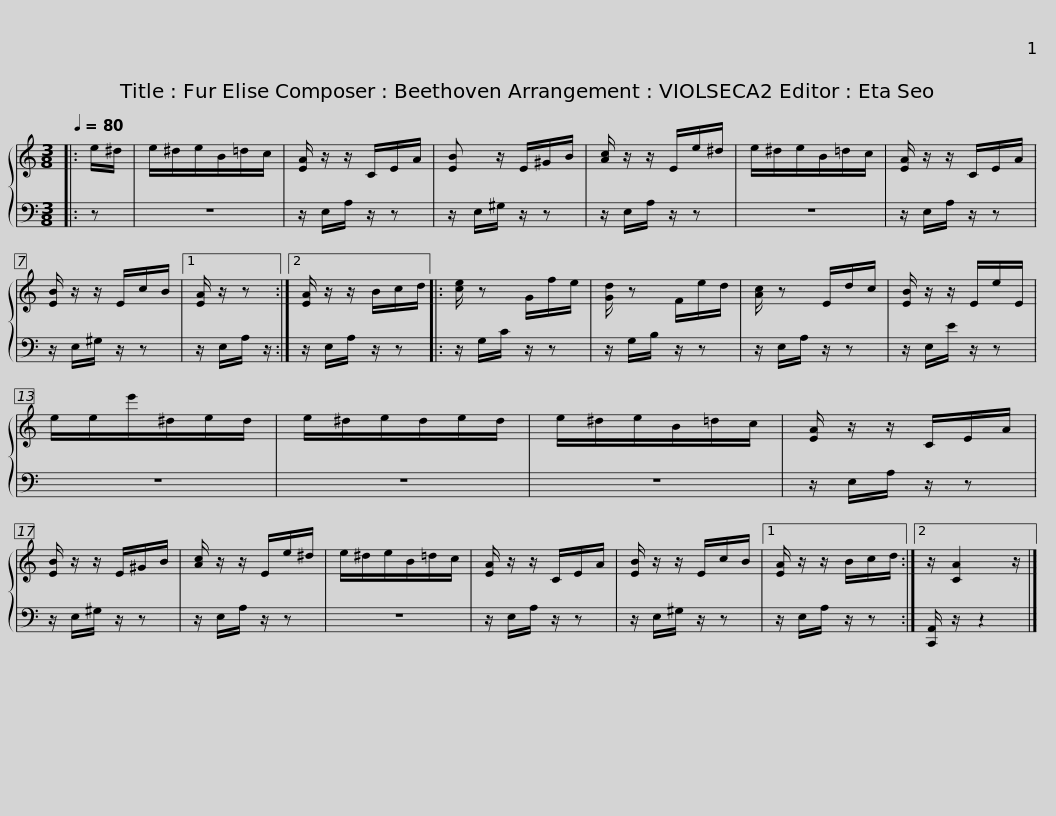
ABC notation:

X:1
%%score { 1 | 2 }
L:1/8
Q:1/4=80
M:3/8
I:linebreak $
K:C
V:1 treble
V:2 bass
V:1
|: e/^d/ | e/^d/e/B/=d/c/ | [EA]/ z/ z/ C/E/A/ | [EB] z/ E/^G/B/ | [Ac]/ z/ z/ E/e/^d/ | %5
 e/^d/e/B/=d/c/ |$ [EA]/ z/ z/ C/E/A/ | [EB]/ z/ z/ E/c/B/ |1 [EA]/ z/ z :|2 [EA]/ z/ z/ B/c/d/ |: %10
 [ce]/ z G/f/e/ | [Gd]/ z F/e/d/ | [Ac]/ z E/d/c/ |$ [EB]/ z/ z/ E/e/E/ | e/e/e'/^d/e/d/ | %15
 e/^d/e/d/e/d/ | e/^d/e/B/=d/c/ | [EA]/ z/ z/ C/E/A/ | [EB]/ z/ z/ E/^G/B/ |$ [Ac]/ z/ z/ E/e/^d/ | %20
 e/^d/e/B/=d/c/ | [EA]/ z/ z/ C/E/A/ | [EB]/ z/ z/ E/c/B/ |1 [EA]/ z/ z/ B/c/d/ :|2 z/ [CA]2 z/ |] %25
V:2
|: z | z3 | z/ E,/A,/ z/ z | z/ E,/^G,/ z/ z | z/ E,/A,/ z/ z | %5
 z3 |$ z/ E,/A,/ z/ z | z/ E,/^G,/ z/ z |1 z/ E,/A,/ z/ :|2 z/ E,/A,/ z/ z |: %10
 z/ G,/C/ z/ z | z/ G,/B,/ z/ z | z/ E,/A,/ z/ z |$ z/ E,/E/ z/ z | z3 | %15
 z3 | z3 | z/ E,/A,/ z/ z | z/ E,/^G,/ z/ z |$ z/ E,/A,/ z/ z | %20
 z3 | z/ E,/A,/ z/ z | z/ E,/^G,/ z/ z |1 z/ E,/A,/ z/ z :|2 [C,,A,,]/ z/ z2 |] %25
